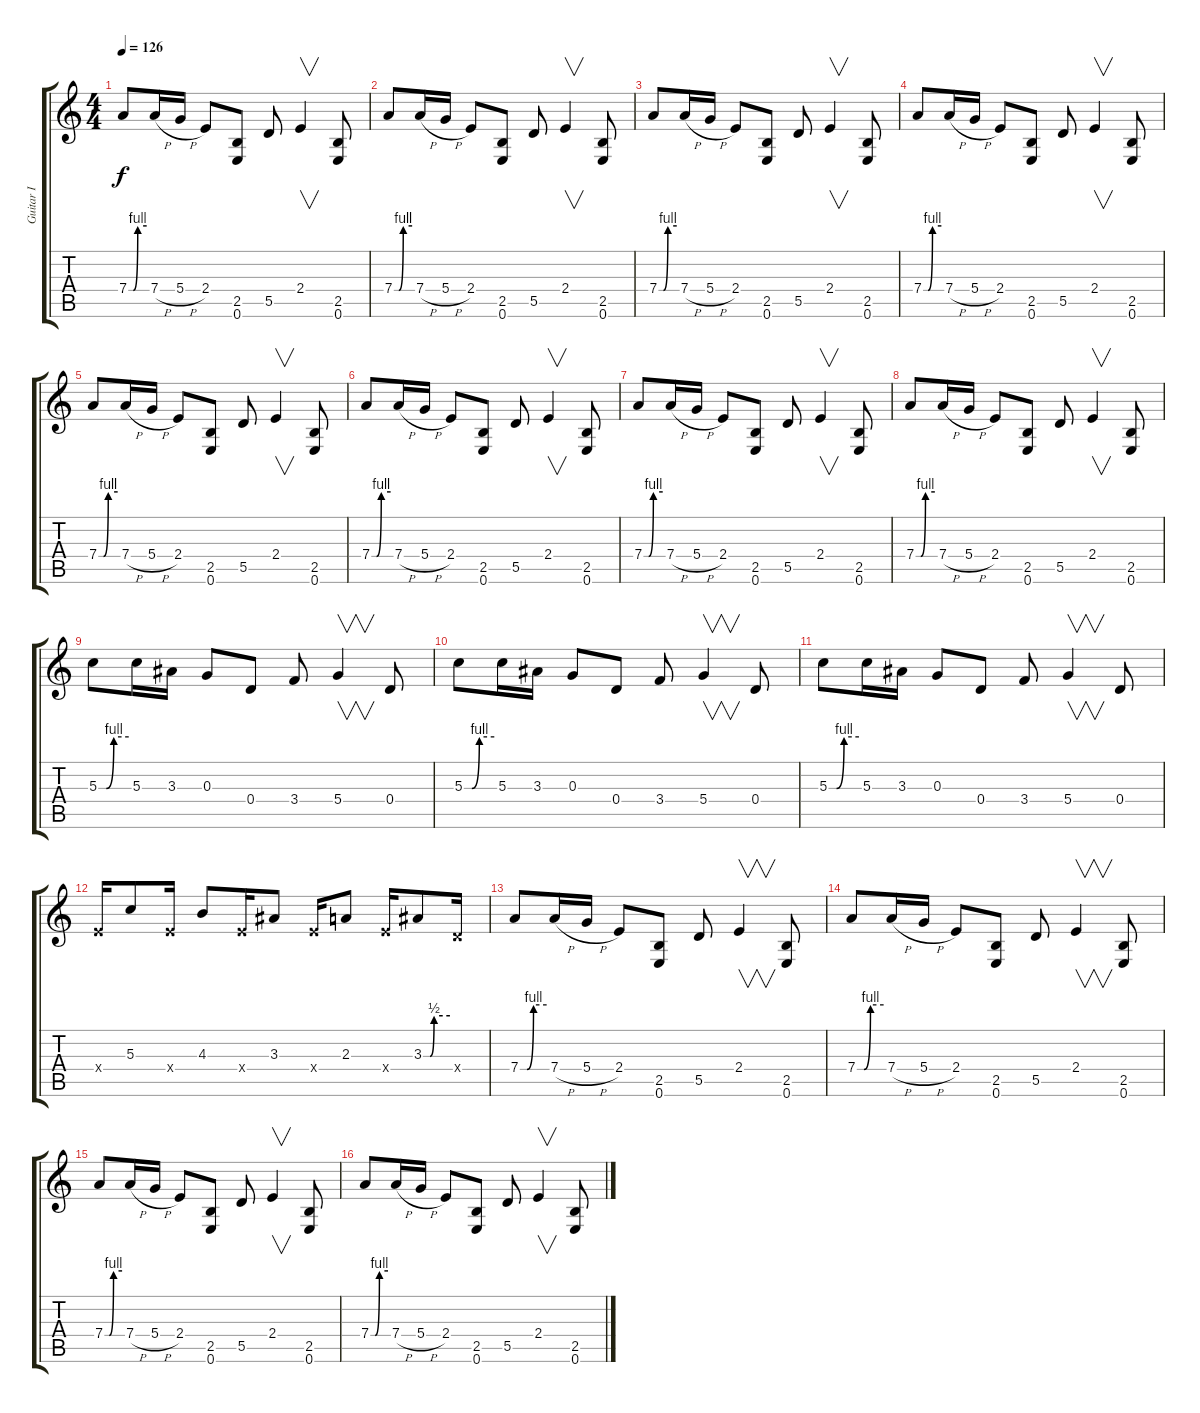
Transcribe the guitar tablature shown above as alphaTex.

\track ("Guitar I" "Guitar I") {instrument overdrivenguitar}
\staff {score tabs}
\tuning (E4 B3 G3 D3 A2 E2) {hide}
\ts (4 4)
\tempo 126
\clef g2
\ks c
7.4{be (custom 0 0 15 0 30 4 60 4)}.8{dy f} 7.4{h}.16 5.4{h}.16 2.4.8 (2.5 0.6).8 5.5.8 2.4.4{v} (2.5 0.6).8 |
7.4{be (custom 0 0 15 0 30 4 60 4)}.8 7.4{h}.16 5.4{h}.16 2.4.8 (2.5 0.6).8 5.5.8 2.4.4{v} (2.5 0.6).8 |
7.4{be (custom 0 0 15 0 30 4 60 4)}.8 7.4{h}.16 5.4{h}.16 2.4.8 (2.5 0.6).8 5.5.8 2.4.4{v} (2.5 0.6).8 |
7.4{be (custom 0 0 15 0 30 4 60 4)}.8 7.4{h}.16 5.4{h}.16 2.4.8 (2.5 0.6).8 5.5.8 2.4.4{v} (2.5 0.6).8 |
7.4{be (custom 0 0 15 0 30 4 60 4)}.8 7.4{h}.16 5.4{h}.16 2.4.8 (2.5 0.6).8 5.5.8 2.4.4{v} (2.5 0.6).8 |
7.4{be (custom 0 0 15 0 30 4 60 4)}.8 7.4{h}.16 5.4{h}.16 2.4.8 (2.5 0.6).8 5.5.8 2.4.4{v} (2.5 0.6).8 |
7.4{be (custom 0 0 15 0 30 4 60 4)}.8 7.4{h}.16 5.4{h}.16 2.4.8 (2.5 0.6).8 5.5.8 2.4.4{v} (2.5 0.6).8 |
7.4{be (custom 0 0 15 0 30 4 60 4)}.8 7.4{h}.16 5.4{h}.16 2.4.8 (2.5 0.6).8 5.5.8 2.4.4{v} (2.5 0.6).8 |
5.3{be (custom 0 0 15 0 30 4 60 4)}.8 5.3.16 3.3.16 0.3.8 0.4.8 3.4.8 5.4.4{v} 0.4.8 |
5.3{be (custom 0 0 15 0 30 4 60 4)}.8 5.3.16 3.3.16 0.3.8 0.4.8 3.4.8 5.4.4{v} 0.4.8 |
5.3{be (custom 0 0 15 0 30 4 60 4)}.8 5.3.16 3.3.16 0.3.8 0.4.8 3.4.8 5.4.4{v} 0.4.8 |
2.4{x}.16 5.3.8 2.4{x}.16 4.3.8 2.4{x}.16 3.3.8 2.4{x}.16 2.3.8 2.4{x}.16 3.3{be (custom 0 0 15 0 24 2 60 2)}.8 0.4{x}.16 |
7.4{be (custom 0 0 15 0 30 4 60 4)}.8 7.4{h}.16 5.4{h}.16 2.4.8 (2.5 0.6).8 5.5.8 2.4.4{v} (2.5 0.6).8 |
7.4{be (custom 0 0 15 0 30 4 60 4)}.8 7.4{h}.16 5.4{h}.16 2.4.8 (2.5 0.6).8 5.5.8 2.4.4{v} (2.5 0.6).8 |
7.4{be (custom 0 0 15 0 30 4 60 4)}.8 7.4{h}.16 5.4{h}.16 2.4.8 (2.5 0.6).8 5.5.8 2.4.4{v} (2.5 0.6).8 |
7.4{be (custom 0 0 15 0 30 4 60 4)}.8 7.4{h}.16 5.4{h}.16 2.4.8 (2.5 0.6).8 5.5.8 2.4.4{v} (2.5 0.6).8
